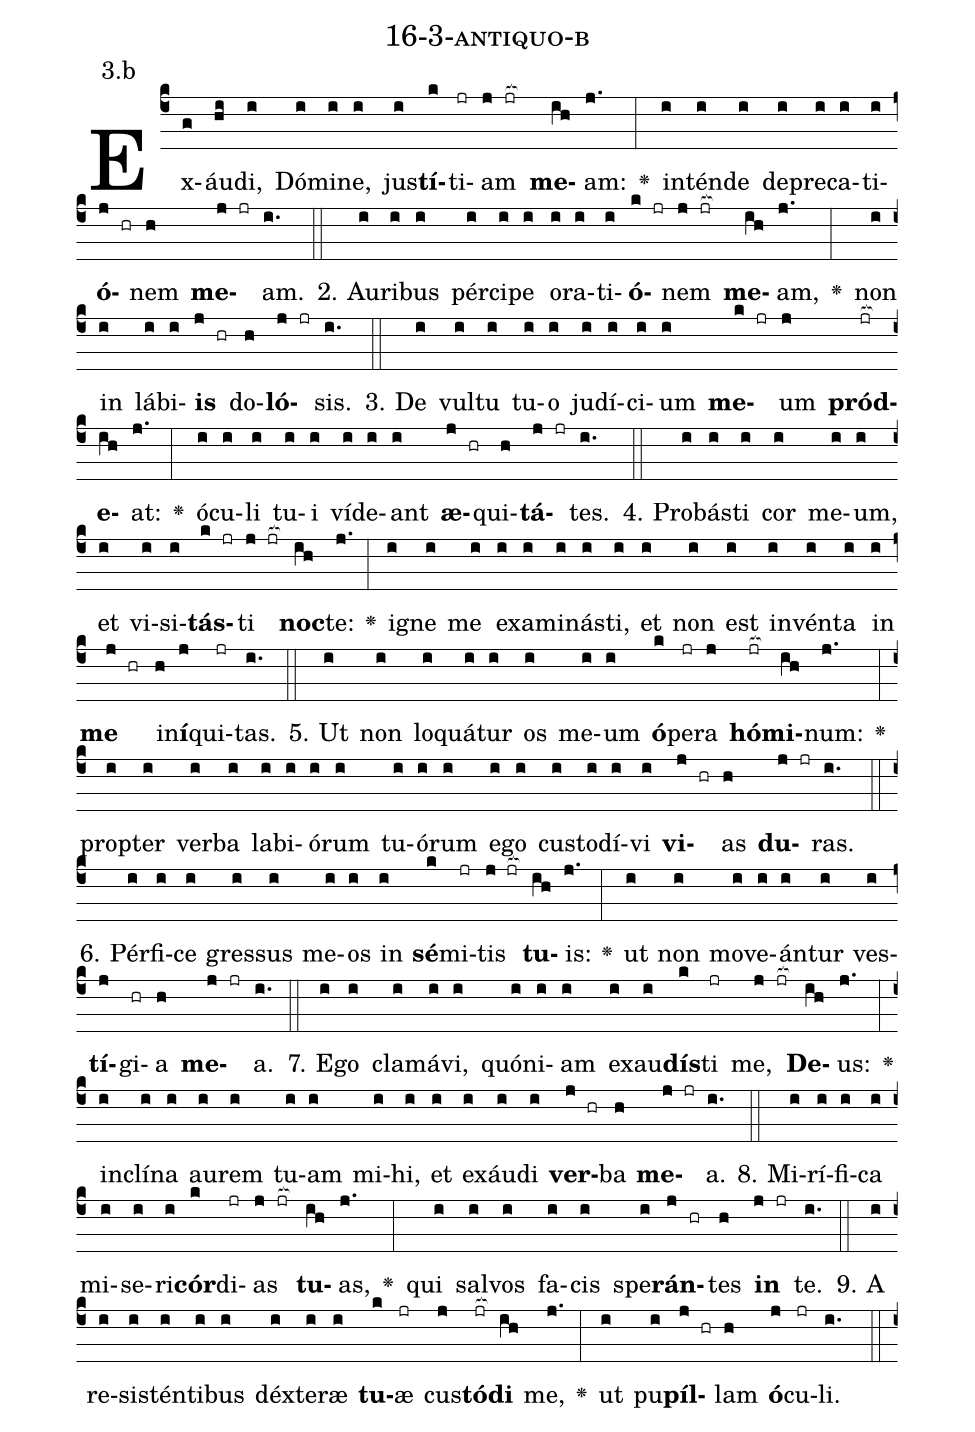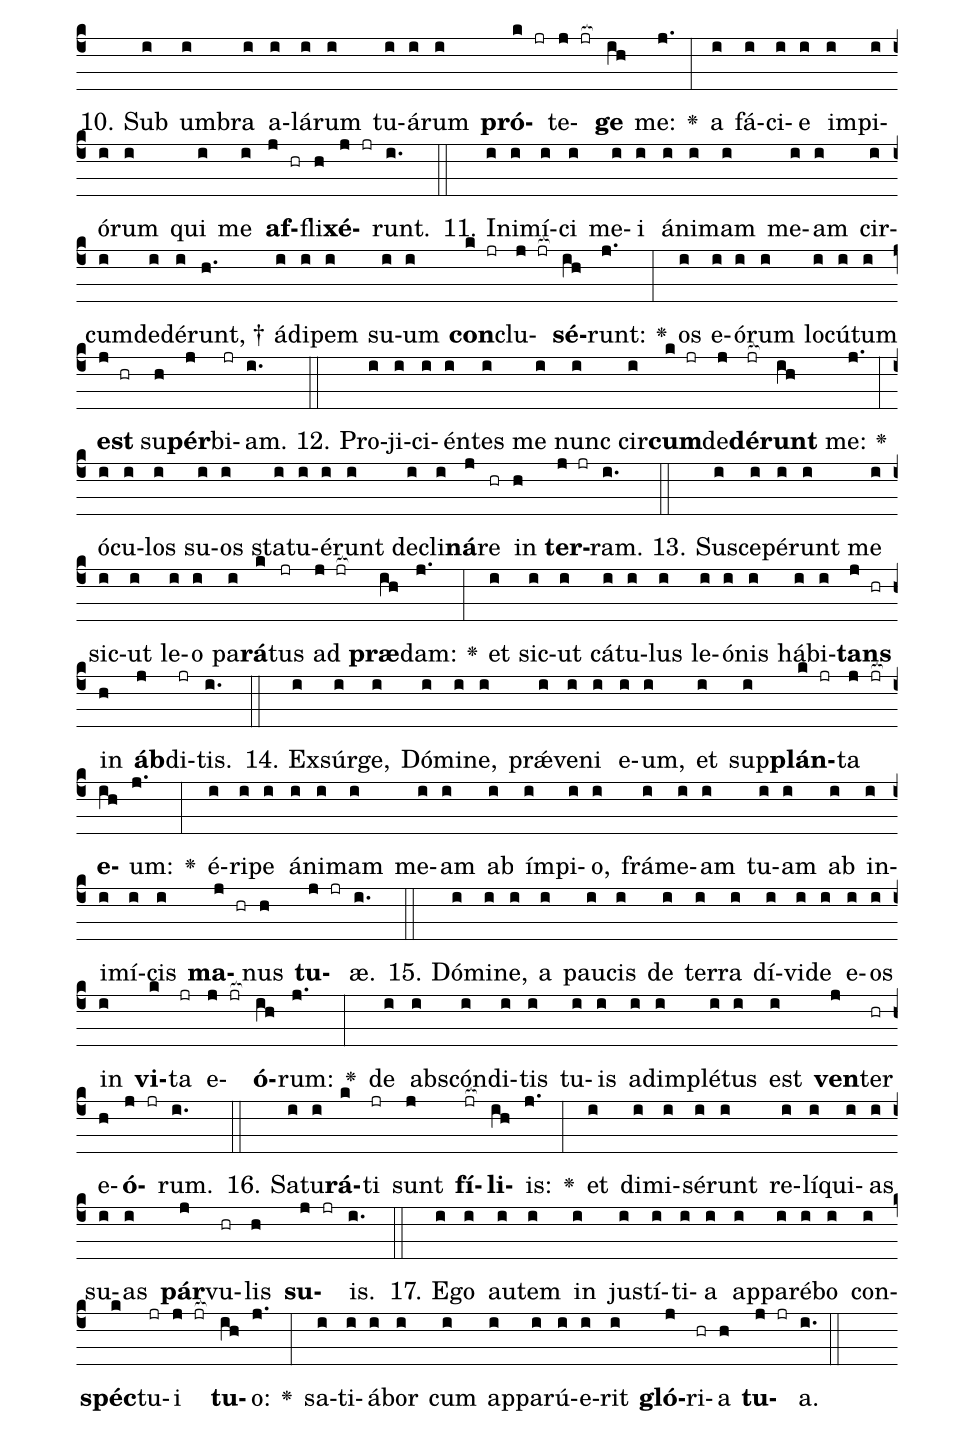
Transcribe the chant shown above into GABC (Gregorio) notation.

name: 16-3-antiquo-b;
annotation: 3.b;
%%
(c4)Ex(g)áu(hi)di,(i) Dó(i)mi(i)ne,(i) jus(i)<b>tí</b>(k)ti(jr)am(j jr[ocb:1{]) <b>me</b>(ih[ocb:0}])am:(j.) <v>\greheightstar</v>(:) in(i)tén(i)de(i) de(i)pre(i)ca(i)ti(i)<b>ó</b>(j hr)nem(h) <b>me</b>(j jr)am.(i.) (::)
2. Au(i)ri(i)bus(i) pér(i)ci(i)pe(i) o(i)ra(i)ti(i)<b>ó</b>(k jr)nem(j jr[ocb:1{]) <b>me</b>(ih[ocb:0}])am,(j.) <v>\greheightstar</v>(:) non(i) in(i) lá(i)bi(i)<b>is</b>(j hr) do(h)<b>ló</b>(j jr)sis.(i.) (::)
3. De(i) vul(i)tu(i) tu(i)o(i) ju(i)dí(i)ci(i)um(i) <b>me</b>(k jr)um(j) <b>pród</b>(jr[ocb:1{])<b>e</b>(ih[ocb:0}])at:(j.) <v>\greheightstar</v>(:) ó(i)cu(i)li(i) tu(i)i(i) ví(i)de(i)ant(i) <b>æ</b>(j hr)qui(h)<b>tá</b>(j jr)tes.(i.) (::)
4. Pro(i)bás(i)ti(i) cor(i) me(i)um,(i) et(i) vi(i)si(i)<b>tás</b>(k jr)ti(j jr[ocb:1{]) <b>noc</b>(ih[ocb:0}])te:(j.) <v>\greheightstar</v>(:) i(i)gne(i) me(i) ex(i)a(i)mi(i)nás(i)ti,(i) et(i) non(i) est(i) in(i)vén(i)ta(i) in(i) <b>me</b>(j hr) in(h)<b>í</b>(j)qui(jr)tas.(i.) (::)
5. Ut(i) non(i) lo(i)quá(i)tur(i) os(i) me(i)um(i) <b>ó</b>(k)pe(jr)ra(j) <b>hó</b>(jr[ocb:1{])<b>mi</b>(ih[ocb:0}])num:(j.) <v>\greheightstar</v>(:) prop(i)ter(i) ver(i)ba(i) la(i)bi(i)ó(i)rum(i) tu(i)ó(i)rum(i) e(i)go(i) cus(i)to(i)dí(i)vi(i) <b>vi</b>(j hr)as(h) <b>du</b>(j jr)ras.(i.) (::)
6. Pér(i)fi(i)ce(i) gres(i)sus(i) me(i)os(i) in(i) <b>sé</b>(k)mi(jr)tis(j jr[ocb:1{]) <b>tu</b>(ih[ocb:0}])is:(j.) <v>\greheightstar</v>(:) ut(i) non(i) mo(i)ve(i)án(i)tur(i) ves(i)<b>tí</b>(j)gi(hr)a(h) <b>me</b>(j jr)a.(i.) (::)
7. E(i)go(i) cla(i)má(i)vi,(i) quón(i)i(i)am(i) ex(i)au(i)<b>dís</b>(k)ti(jr) me,(j jr[ocb:1{]) <b>De</b>(ih[ocb:0}])us:(j.) <v>\greheightstar</v>(:) in(i)clí(i)na(i) au(i)rem(i) tu(i)am(i) mi(i)hi,(i) et(i) ex(i)áu(i)di(i) <b>ver</b>(j hr)ba(h) <b>me</b>(j jr)a.(i.) (::)
8. Mi(i)rí(i)fi(i)ca(i) mi(i)se(i)ri(i)<b>cór</b>(k)di(jr)as(j jr[ocb:1{]) <b>tu</b>(ih[ocb:0}])as,(j.) <v>\greheightstar</v>(:) qui(i) sal(i)vos(i) fa(i)cis(i) spe(i)<b>rán</b>(j hr)tes(h) <b>in</b>(j jr) te.(i.) (::)
9. A(i) re(i)sis(i)tén(i)ti(i)bus(i) déx(i)te(i)ræ(i) <b>tu</b>(k)æ(jr) cus(j)<b>tó</b>(jr[ocb:1{])<b>di</b>(ih[ocb:0}]) me,(j.) <v>\greheightstar</v>(:) ut(i) pu(i)<b>píl</b>(j hr)lam(h) <b>ó</b>(j)cu(jr)li.(i.) (::)
10. Sub(i) um(i)bra(i) a(i)lá(i)rum(i) tu(i)á(i)rum(i) <b>pró</b>(k jr)te(j jr[ocb:1{])<b>ge</b>(ih[ocb:0}]) me:(j.) <v>\greheightstar</v>(:) a(i) fá(i)ci(i)e(i) im(i)pi(i)ó(i)rum(i) qui(i) me(i) <b>af</b>(j hr)fli(h)<b>xé</b>(j jr)runt.(i.) (::)
11. In(i)i(i)mí(i)ci(i) me(i)i(i) á(i)ni(i)mam(i) me(i)am(i) cir(i)cum(i)de(i)dé(i)runt, †(h.) á(i)di(i)pem(i) su(i)um(i) <b>con</b>(k jr)clu(j jr[ocb:1{])<b>sé</b>(ih[ocb:0}])runt:(j.) <v>\greheightstar</v>(:) os(i) e(i)ó(i)rum(i) lo(i)cú(i)tum(i) <b>est</b>(j hr) su(h)<b>pér</b>(j)bi(jr)am.(i.) (::)
12. Pro(i)ji(i)ci(i)én(i)tes(i) me(i) nunc(i) cir(i)<b>cum</b>(k jr)de(j)<b>dé</b>(jr[ocb:1{])<b>runt</b>(ih[ocb:0}]) me:(j.) <v>\greheightstar</v>(:) ó(i)cu(i)los(i) su(i)os(i) sta(i)tu(i)é(i)runt(i) de(i)cli(i)<b>ná</b>(j)re(hr) in(h) <b>ter</b>(j jr)ram.(i.) (::)
13. Su(i)sce(i)pé(i)runt(i) me(i) sic(i)ut(i) le(i)o(i) pa(i)<b>rá</b>(k)tus(jr) ad(j jr[ocb:1{]) <b>præ</b>(ih[ocb:0}])dam:(j.) <v>\greheightstar</v>(:) et(i) sic(i)ut(i) cá(i)tu(i)lus(i) le(i)ó(i)nis(i) há(i)bi(i)<b>tans</b>(j hr) in(h) <b>áb</b>(j)di(jr)tis.(i.) (::)
14. Ex(i)súr(i)ge,(i) Dó(i)mi(i)ne,(i) prǽ(i)ve(i)ni(i) e(i)um,(i) et(i) sup(i)<b>plán</b>(k jr)ta(j jr[ocb:1{]) <b>e</b>(ih[ocb:0}])um:(j.) <v>\greheightstar</v>(:) é(i)ri(i)pe(i) á(i)ni(i)mam(i) me(i)am(i) ab(i) ím(i)pi(i)o,(i) frá(i)me(i)am(i) tu(i)am(i) ab(i) in(i)i(i)mí(i)cis(i) <b>ma</b>(j hr)nus(h) <b>tu</b>(j jr)æ.(i.) (::)
15. Dó(i)mi(i)ne,(i) a(i) pau(i)cis(i) de(i) ter(i)ra(i) dí(i)vi(i)de(i) e(i)os(i) in(i) <b>vi</b>(k)ta(jr) e(j jr[ocb:1{])<b>ó</b>(ih[ocb:0}])rum:(j.) <v>\greheightstar</v>(:) de(i) abs(i)cón(i)di(i)tis(i) tu(i)is(i) ad(i)im(i)plé(i)tus(i) est(i) <b>ven</b>(j)ter(hr) e(h)<b>ó</b>(j jr)rum.(i.) (::)
16. Sa(i)tu(i)<b>rá</b>(k)ti(jr) sunt(j) <b>fí</b>(jr[ocb:1{])<b>li</b>(ih[ocb:0}])is:(j.) <v>\greheightstar</v>(:) et(i) di(i)mi(i)sé(i)runt(i) re(i)lí(i)qui(i)as(i) su(i)as(i) <b>pár</b>(j)vu(hr)lis(h) <b>su</b>(j jr)is.(i.) (::)
17. E(i)go(i) au(i)tem(i) in(i) jus(i)tí(i)ti(i)a(i) ap(i)pa(i)ré(i)bo(i) con(i)<b>spéc</b>(k)tu(jr)i(j jr[ocb:1{]) <b>tu</b>(ih[ocb:0}])o:(j.) <v>\greheightstar</v>(:) sa(i)ti(i)á(i)bor(i) cum(i) ap(i)pa(i)rú(i)e(i)rit(i) <b>gló</b>(j)ri(hr)a(h) <b>tu</b>(j jr)a.(i.) (::)
